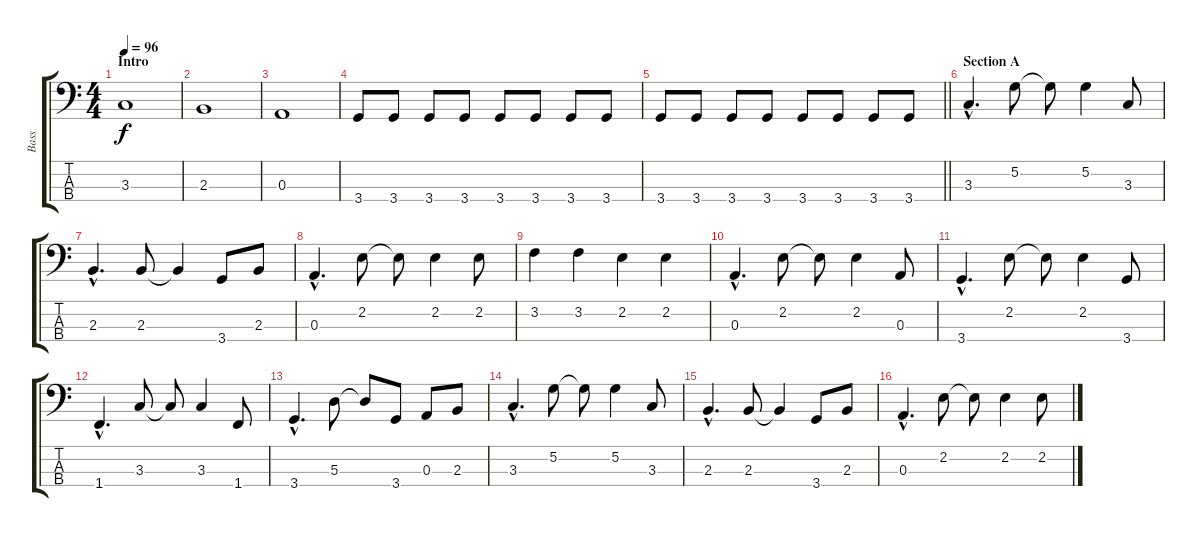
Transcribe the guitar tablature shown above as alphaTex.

\track ("Bass" "Bass") {instrument electricbassfinger}
\staff {score tabs}
\tuning (G2 D2 A1 E1) {hide}
\ts (4 4)
\section ("" "Intro")
\tempo 96
\clef f4
\ks c
3.3.1{dy f instrument electricbassfinger} |
2.3.1 |
0.3.1 |
3.4.8 3.4.8 3.4.8 3.4.8 3.4.8 3.4.8 3.4.8 3.4.8 |
\barLineRight lightlight
3.4.8 3.4.8 3.4.8 3.4.8 3.4.8 3.4.8 3.4.8 3.4.8 |
\section ("" "Section A")
3.3{hac}.4{d} 5.2.8 5.2{t}.8 5.2.4 3.3.8 |
2.3{hac}.4{d} 2.3.8 2.3{t}.4 3.4.8 2.3.8 |
0.3{hac}.4{d} 2.2.8 2.2{t}.8 2.2.4 2.2.8 |
3.2.4 3.2.4 2.2.4 2.2.4 |
0.3{hac}.4{d} 2.2.8 2.2{t}.8 2.2.4 0.3.8 |
3.4{hac}.4{d} 2.2.8 2.2{t}.8 2.2.4 3.4.8 |
1.4{hac}.4{d} 3.3.8 3.3{t}.8 3.3.4 1.4.8 |
3.4{hac}.4{d} 5.3.8 5.3{t}.8 3.4.8 0.3.8 2.3.8 |
3.3{hac}.4{d} 5.2.8 5.2{t}.8 5.2.4 3.3.8 |
2.3{hac}.4{d} 2.3.8 2.3{t}.4 3.4.8 2.3.8 |
0.3{hac}.4{d} 2.2.8 2.2{t}.8 2.2.4 2.2.8
